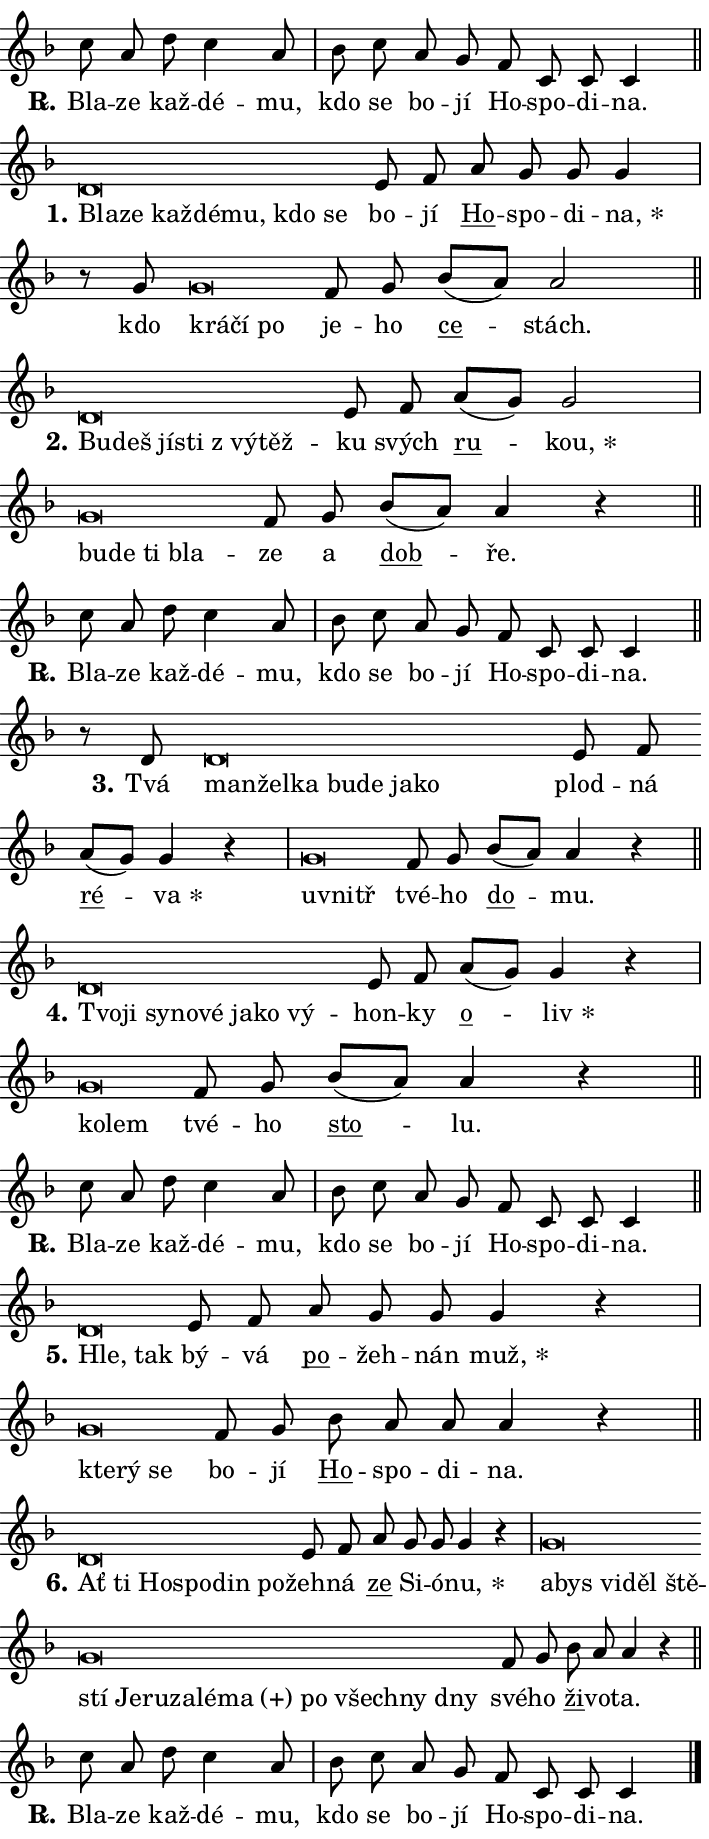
\version "2.24.0"
\header { tagline = "" }
\paper {
  indent = 0\cm
  top-margin = 0\cm
  right-margin = 0.13\cm % to fit lyric hyphens
  bottom-margin = 0\cm
  left-margin = 0\cm
  paper-width = 12\cm
  page-breaking = #ly:one-page-breaking
  system-system-spacing.basic-distance = #11
  score-system-spacing.basic-distance = #11
  ragged-last = ##f
}


%% Author: Thomas Morley
%% https://lists.gnu.org/archive/html/lilypond-user/2020-05/msg00002.html
#(define (line-position grob)
"Returns position of @var[grob} in current system:
   @code{'start}, if at first time-step
   @code{'end}, if at last time-step
   @code{'middle} otherwise
"
  (let* ((col (ly:item-get-column grob))
         (ln (ly:grob-object col 'left-neighbor))
         (rn (ly:grob-object col 'right-neighbor))
         (col-to-check-left (if (ly:grob? ln) ln col))
         (col-to-check-right (if (ly:grob? rn) rn col))
         (break-dir-left
           (and
             (ly:grob-property col-to-check-left 'non-musical #f)
             (ly:item-break-dir col-to-check-left)))
         (break-dir-right
           (and
             (ly:grob-property col-to-check-right 'non-musical #f)
             (ly:item-break-dir col-to-check-right))))
        (cond ((eqv? 1 break-dir-left) 'start)
              ((eqv? -1 break-dir-right) 'end)
              (else 'middle))))

#(define (tranparent-at-line-position vctor)
  (lambda (grob)
  "Relying on @code{line-position} select the relevant enry from @var{vctor}.
Used to determine transparency,"
    (case (line-position grob)
      ((end) (not (vector-ref vctor 0)))
      ((middle) (not (vector-ref vctor 1)))
      ((start) (not (vector-ref vctor 2))))))

noteHeadBreakVisibility =
#(define-music-function (break-visibility)(vector?)
"Makes @code{NoteHead}s transparent relying on @var{break-visibility}"
#{
  \override NoteHead.transparent =
    #(tranparent-at-line-position break-visibility)
#})

#(define delete-ledgers-for-transparent-note-heads
  (lambda (grob)
    "Reads whether a @code{NoteHead} is transparent.
If so this @code{NoteHead} is removed from @code{'note-heads} from
@var{grob}, which is supposed to be @code{LedgerLineSpanner}.
As a result ledgers are not printed for this @code{NoteHead}"
    (let* ((nhds-array (ly:grob-object grob 'note-heads))
           (nhds-list
             (if (ly:grob-array? nhds-array)
                 (ly:grob-array->list nhds-array)
                 '()))
           ;; Relies on the transparent-property being done before
           ;; Staff.LedgerLineSpanner.after-line-breaking is executed.
           ;; This is fragile ...
           (to-keep
             (remove
               (lambda (nhd)
                 (ly:grob-property nhd 'transparent #f))
               nhds-list)))
      ;; TODO find a better method to iterate over grob-arrays, similiar
      ;; to filter/remove etc for lists
      ;; For now rebuilt from scratch
      (set! (ly:grob-object grob 'note-heads)  '())
      (for-each
        (lambda (nhd)
          (ly:pointer-group-interface::add-grob grob 'note-heads nhd))
        to-keep))))

squashNotes = {
  \override NoteHead.X-extent = #'(-0.2 . 0.2)
  \override NoteHead.Y-extent = #'(-0.75 . 0)
  \override NoteHead.stencil =
    #(lambda (grob)
       (let ((pos (ly:grob-property grob 'staff-position)))
         (begin
           (if (< pos -7) (display "ERROR: Lower brevis then expected\n") (display ""))
           (if (<= pos -6) ly:text-interface::print ly:note-head::print))))
}
unSquashNotes = {
  \revert NoteHead.X-extent
  \revert NoteHead.Y-extent
  \revert NoteHead.stencil
}

hideNotes = \noteHeadBreakVisibility #begin-of-line-visible
unHideNotes = \noteHeadBreakVisibility #all-visible

% work-around for resetting accidentals
% https://lilypond.org/doc/v2.23/Documentation/notation/displaying-rhythms#unmetered-music
cadenzaMeasure = {
  \cadenzaOff
  \partial 1024 s1024
  \cadenzaOn
}

#(define-markup-command (accent layout props text) (markup?)
  "Underline accented syllable"
  (interpret-markup layout props
    #{\markup \override #'(offset . 4.3) \underline { #text }#}))

responsum = \markup \concat {
  "R" \hspace #-1.05 \path #0.1 #'((moveto 0 0.07) (lineto 0.9 0.8)) \hspace #0.05 "."
}

spaceSize = #0.6828661417322834 % exact space size for TeX Gyre Schola

\layout {
  \context {
    \Staff
    \remove "Time_signature_engraver"
    \override LedgerLineSpanner.after-line-breaking = #delete-ledgers-for-transparent-note-heads
  }
  \context {
    \Lyrics {
      \override LyricSpace.minimum-distance = \spaceSize
      \override LyricText.font-name = #"TeX Gyre Schola"
      \override LyricText.font-size = 1
      \override StanzaNumber.font-name = #"TeX Gyre Schola Bold"
      \override StanzaNumber.font-size = 1
    }
  }
  \context {
    \Score 
    \override NoteHead.text =
      #(lambda (grob) 
        (let ((pos (ly:grob-property grob 'staff-position)))
          #{\markup {
            \combine
              \halign #-0.55 \raise #(if (= pos -6) 0 0.5) \override #'(thickness . 2) \draw-line #'(3.2 . 0)
              \musicglyph "noteheads.sM1"
          }#}))
  }
}

% magnetic-lyrics.ily
%
%   written by
%     Jean Abou Samra <jean@abou-samra.fr>
%     Werner Lemberg <wl@gnu.org>
%
%   adapted by
%     Jiri Hon <jiri.hon@gmail.com>
%
% Version 2022-Apr-15

% https://www.mail-archive.com/lilypond-user@gnu.org/msg149350.html

#(define (Left_hyphen_pointer_engraver context)
   "Collect syllable-hyphen-syllable occurrences in lyrics and store
them in properties.  This engraver only looks to the left.  For
example, if the lyrics input is @code{foo -- bar}, it does the
following.

@itemize @bullet
@item
Set the @code{text} property of the @code{LyricHyphen} grob between
@q{foo} and @q{bar} to @code{foo}.

@item
Set the @code{left-hyphen} property of the @code{LyricText} grob with
text @q{foo} to the @code{LyricHyphen} grob between @q{foo} and
@q{bar}.
@end itemize

Use this auxiliary engraver in combination with the
@code{lyric-@/text::@/apply-@/magnetic-@/offset!} hook."
   (let ((hyphen #f)
         (text #f))
     (make-engraver
      (acknowledgers
       ((lyric-syllable-interface engraver grob source-engraver)
        (set! text grob)))
      (end-acknowledgers
       ((lyric-hyphen-interface engraver grob source-engraver)
        ;(when (not (grob::has-interface grob 'lyric-space-interface))
          (set! hyphen grob)));)
      ((stop-translation-timestep engraver)
       (when (and text hyphen)
         (ly:grob-set-object! text 'left-hyphen hyphen))
       (set! text #f)
       (set! hyphen #f)))))

#(define (lyric-text::apply-magnetic-offset! grob)
   "If the space between two syllables is less than the value in
property @code{LyricText@/.details@/.squash-threshold}, move the right
syllable to the left so that it gets concatenated with the left
syllable.

Use this function as a hook for
@code{LyricText@/.after-@/line-@/breaking} if the
@code{Left_@/hyphen_@/pointer_@/engraver} is active."
   (let ((hyphen (ly:grob-object grob 'left-hyphen #f)))
     (when hyphen
       (let ((left-text (ly:spanner-bound hyphen LEFT)))
         (when (grob::has-interface left-text 'lyric-syllable-interface)
           (let* ((common (ly:grob-common-refpoint grob left-text X))
                  (this-x-ext (ly:grob-extent grob common X))
                  (left-x-ext
                   (begin
                     ;; Trigger magnetism for left-text.
                     (ly:grob-property left-text 'after-line-breaking)
                     (ly:grob-extent left-text common X)))
                  ;; `delta` is the gap width between two syllables.
                  (delta (- (interval-start this-x-ext)
                            (interval-end left-x-ext)))
                  (details (ly:grob-property grob 'details))
                  (threshold (assoc-get 'squash-threshold details 0.2)))
             (when (< delta threshold)
               (let* (;; We have to manipulate the input text so that
                      ;; ligatures crossing syllable boundaries are not
                      ;; disabled.  For languages based on the Latin
                      ;; script this is essentially a beautification.
                      ;; However, for non-Western scripts it can be a
                      ;; necessity.
                      (lt (ly:grob-property left-text 'text))
                      (rt (ly:grob-property grob 'text))
                      (is-space (grob::has-interface hyphen 'lyric-space-interface))
                      (space (if is-space " " ""))
                      (extra-delta (if is-space spaceSize 0))
                      ;; Append new syllable.
                      (ltrt-space (if (and (string? lt) (string? rt))
                                (string-append lt space rt)
                                (make-concat-markup (list lt space rt))))
                      ;; Right-align `ltrt` to the right side.
                      (ltrt-space-markup (grob-interpret-markup
                               grob
                               (make-translate-markup
                                (cons (interval-length this-x-ext) 0)
                                (make-right-align-markup ltrt-space)))))
                 (begin
                   ;; Don't print `left-text`.
                   (ly:grob-set-property! left-text 'stencil #f)
                   ;; Set text and stencil (which holds all collected
                   ;; syllables so far) and shift it to the left.
                   (ly:grob-set-property! grob 'text ltrt-space)
                   (ly:grob-set-property! grob 'stencil ltrt-space-markup)
                   (ly:grob-translate-axis! grob (- (- delta extra-delta)) X))))))))))


#(define (lyric-hyphen::displace-bounds-first grob)
   ;; Make very sure this callback isn't triggered too early.
   (let ((left (ly:spanner-bound grob LEFT))
         (right (ly:spanner-bound grob RIGHT)))
     (ly:grob-property left 'after-line-breaking)
     (ly:grob-property right 'after-line-breaking)
     (ly:lyric-hyphen::print grob)))

squashThreshold = #0.4

\layout {
  \context {
    \Lyrics
    \consists #Left_hyphen_pointer_engraver
    \override LyricText.after-line-breaking =
      #lyric-text::apply-magnetic-offset!
    \override LyricHyphen.stencil = #lyric-hyphen::displace-bounds-first
    \override LyricText.details.squash-threshold = \squashThreshold
    \override LyricHyphen.minimum-distance = 0
    \override LyricHyphen.minimum-length = \squashThreshold
  }
}

squashText = \override LyricText.details.squash-threshold = 9999
unSquashText = \override LyricText.details.squash-threshold = \squashThreshold

leftText = \override LyricText.self-alignment-X = #LEFT
unLeftText = \revert LyricText.self-alignment-X

starOffset = #(lambda (grob) 
                (let ((x_offset (ly:self-alignment-interface::aligned-on-x-parent grob)))
                  (if (= x_offset 0) 0 (+ x_offset 1.2))))

star = #(define-music-function (syllable)(string?)
"Append star separator at the end of a syllable"
#{
  \once \override LyricText.X-offset = #starOffset
  \lyricmode { \markup {
    #syllable
    \override #'((font-name . "TeX Gyre Schola Bold")) \hspace #0.2 \lower #0.65 \larger "*"
  } }
#})

starAccent = #(define-music-function (syllable)(string?)
"Append star separator at the end of a syllable and make accent"
#{
  \once \override LyricText.X-offset = #starOffset
  \lyricmode { \markup {
    \accent #syllable
    \override #'((font-name . "TeX Gyre Schola Bold")) \hspace #0.2 \lower #0.65 \larger "*"
  } }
#})

breath = #(define-music-function (syllable)(string?)
"Append breathing indicator at the end of a syllable"
#{
  \lyricmode { \markup { #syllable "+" } }
#})

optionalBreath = #(define-music-function (syllable)(string?)
"Append optional breathing indicator at the end of a syllable"
#{
  \lyricmode { \markup { #syllable "(+)" } }
#})


\score {
    <<
        \new Voice = "melody" { \cadenzaOn \key f \major \relative { c''8 a d c4 a8 \cadenzaMeasure \bar "|" bes8 c \bar "" a g \bar "" f c c c4 \cadenzaMeasure \bar "||" \break } }
        \new Lyrics \lyricsto "melody" { \lyricmode { \set stanza = \responsum
Bla -- ze kaž -- dé -- mu, kdo se bo -- jí Ho -- spo -- di -- na. } }
    >>
    \layout {}
}

\score {
    <<
        \new Voice = "melody" { \cadenzaOn \key f \major \relative { \squashNotes d'\breve*1/16 \hideNotes \breve*1/16 \bar "" \breve*1/16 \bar "" \breve*1/16 \bar "" \breve*1/16 \bar "" \breve*1/16 \breve*1/16 \bar "" \unHideNotes \unSquashNotes e8 f \bar "" a g g g4 \cadenzaMeasure \bar "|" r8 g \squashNotes g\breve*1/16 \hideNotes \breve*1/16 \breve*1/16 \bar "" \unHideNotes \unSquashNotes f8 g \bar "" bes[( a)] a2 \cadenzaMeasure \bar "||" \break } }
        \new Lyrics \lyricsto "melody" { \lyricmode { \set stanza = "1."
\leftText Bla -- \squashText ze kaž -- dé -- mu, kdo se \unLeftText \unSquashText bo -- jí \markup \accent Ho -- spo -- di -- \star na, kdo \leftText krá -- \squashText čí po \unLeftText \unSquashText je -- ho \markup \accent ce -- stách. } }
    >>
    \layout {}
}

\score {
    <<
        \new Voice = "melody" { \cadenzaOn \key f \major \relative { \squashNotes d'\breve*1/16 \hideNotes \breve*1/16 \bar "" \breve*1/16 \bar "" \breve*1/16 \bar "" \breve*1/16 \breve*1/16 \bar "" \unHideNotes \unSquashNotes e8 f \bar "" a[( g)] g2 \cadenzaMeasure \bar "|" \squashNotes g\breve*1/16 \hideNotes \breve*1/16 \bar "" \breve*1/16 \breve*1/16 \bar "" \unHideNotes \unSquashNotes f8 g \bar "" bes[( a)] a4 r \cadenzaMeasure \bar "||" \break } }
        \new Lyrics \lyricsto "melody" { \lyricmode { \set stanza = "2."
\leftText Bu -- \squashText deš jí -- sti "z vý" -- těž -- \unLeftText \unSquashText ku svých \markup \accent ru -- \star kou, \leftText bu -- \squashText de ti bla -- \unLeftText \unSquashText ze a \markup \accent dob -- ře. } }
    >>
    \layout {}
}

\score {
    <<
        \new Voice = "melody" { \cadenzaOn \key f \major \relative { c''8 a d c4 a8 \cadenzaMeasure \bar "|" bes8 c \bar "" a g \bar "" f c c c4 \cadenzaMeasure \bar "||" \break } }
        \new Lyrics \lyricsto "melody" { \lyricmode { \set stanza = \responsum
Bla -- ze kaž -- dé -- mu, kdo se bo -- jí Ho -- spo -- di -- na. } }
    >>
    \layout {}
}

\score {
    <<
        \new Voice = "melody" { \cadenzaOn \key f \major \relative { r8 d' \squashNotes d\breve*1/16 \hideNotes \breve*1/16 \bar "" \breve*1/16 \bar "" \breve*1/16 \bar "" \breve*1/16 \bar "" \breve*1/16 \breve*1/16 \bar "" \unHideNotes \unSquashNotes e8 f \bar "" a[( g)] g4 r \cadenzaMeasure \bar "|" \squashNotes g\breve*1/16 \hideNotes \breve*1/16 \bar "" \unHideNotes \unSquashNotes f8 g \bar "" bes[( a)] a4 r \cadenzaMeasure \bar "||" \break } }
        \new Lyrics \lyricsto "melody" { \lyricmode { \set stanza = "3."
Tvá \leftText man -- \squashText žel -- ka bu -- de ja -- ko \unLeftText \unSquashText plod -- ná \markup \accent ré -- \star va \leftText u -- \squashText vnitř \unLeftText \unSquashText tvé -- ho \markup \accent do -- mu. } }
    >>
    \layout {}
}

\score {
    <<
        \new Voice = "melody" { \cadenzaOn \key f \major \relative { \squashNotes d'\breve*1/16 \hideNotes \breve*1/16 \bar "" \breve*1/16 \bar "" \breve*1/16 \bar "" \breve*1/16 \bar "" \breve*1/16 \bar "" \breve*1/16 \breve*1/16 \bar "" \unHideNotes \unSquashNotes e8 f \bar "" a[( g)] g4 r \cadenzaMeasure \bar "|" \squashNotes g\breve*1/16 \hideNotes \breve*1/16 \bar "" \unHideNotes \unSquashNotes f8 g \bar "" bes[( a)] a4 r \cadenzaMeasure \bar "||" \break } }
        \new Lyrics \lyricsto "melody" { \lyricmode { \set stanza = "4."
\leftText Tvo -- \squashText ji sy -- no -- vé ja -- ko vý -- \unLeftText \unSquashText hon -- ky \markup \accent o -- \star liv \leftText ko -- \squashText lem \unLeftText \unSquashText tvé -- ho \markup \accent sto -- lu. } }
    >>
    \layout {}
}

\score {
    <<
        \new Voice = "melody" { \cadenzaOn \key f \major \relative { c''8 a d c4 a8 \cadenzaMeasure \bar "|" bes8 c \bar "" a g \bar "" f c c c4 \cadenzaMeasure \bar "||" \break } }
        \new Lyrics \lyricsto "melody" { \lyricmode { \set stanza = \responsum
Bla -- ze kaž -- dé -- mu, kdo se bo -- jí Ho -- spo -- di -- na. } }
    >>
    \layout {}
}

\score {
    <<
        \new Voice = "melody" { \cadenzaOn \key f \major \relative { \squashNotes d'\breve*1/16 \hideNotes \breve*1/16 \bar "" \unHideNotes \unSquashNotes e8 f \bar "" a g g g4 r \cadenzaMeasure \bar "|" \squashNotes g\breve*1/16 \hideNotes \breve*1/16 \breve*1/16 \bar "" \unHideNotes \unSquashNotes f8 g \bar "" bes a a a4 r \cadenzaMeasure \bar "||" \break } }
        \new Lyrics \lyricsto "melody" { \lyricmode { \set stanza = "5."
\leftText Hle, \squashText tak \unLeftText \unSquashText bý -- vá \markup \accent po -- žeh -- nán \star muž, \leftText kte -- \squashText rý se \unLeftText \unSquashText bo -- jí \markup \accent Ho -- spo -- di -- na. } }
    >>
    \layout {}
}

\score {
    <<
        \new Voice = "melody" { \cadenzaOn \key f \major \relative { \squashNotes d'\breve*1/16 \hideNotes \breve*1/16 \bar "" \breve*1/16 \bar "" \breve*1/16 \bar "" \breve*1/16 \breve*1/16 \bar "" \unHideNotes \unSquashNotes e8 f \bar "" a g g g4 r \cadenzaMeasure \bar "|" \squashNotes g\breve*1/16 \hideNotes \breve*1/16 \bar "" \breve*1/16 \bar "" \breve*1/16 \bar "" \breve*1/16 \bar "" \breve*1/16 \bar "" \breve*1/16 \bar "" \breve*1/16 \bar "" \breve*1/16 \bar "" \breve*1/16 \bar "" \breve*1/16 \bar "" \breve*1/16 \bar "" \breve*1/16 \bar "" \breve*1/16 \breve*1/16 \bar "" \unHideNotes \unSquashNotes f8 g \bar "" bes a a4 r \cadenzaMeasure \bar "||" \break } }
        \new Lyrics \lyricsto "melody" { \lyricmode { \set stanza = "6."
\leftText Ať \squashText ti Ho -- spo -- din po -- \unLeftText \unSquashText žeh -- ná \markup \accent ze Si -- ó -- \star nu, \leftText a -- \squashText bys vi -- děl ště -- stí Je -- ru -- za -- lé -- \optionalBreath ma po všech -- ny dny \unLeftText \unSquashText své -- ho \markup \accent ži -- vo -- ta. } }
    >>
    \layout {}
}

\score {
    <<
        \new Voice = "melody" { \cadenzaOn \key f \major \relative { c''8 a d c4 a8 \cadenzaMeasure \bar "|" bes8 c \bar "" a g \bar "" f c c c4 \cadenzaMeasure \bar "||" \break } \bar "|." }
        \new Lyrics \lyricsto "melody" { \lyricmode { \set stanza = \responsum
Bla -- ze kaž -- dé -- mu, kdo se bo -- jí Ho -- spo -- di -- na. } }
    >>
    \layout {}
}
